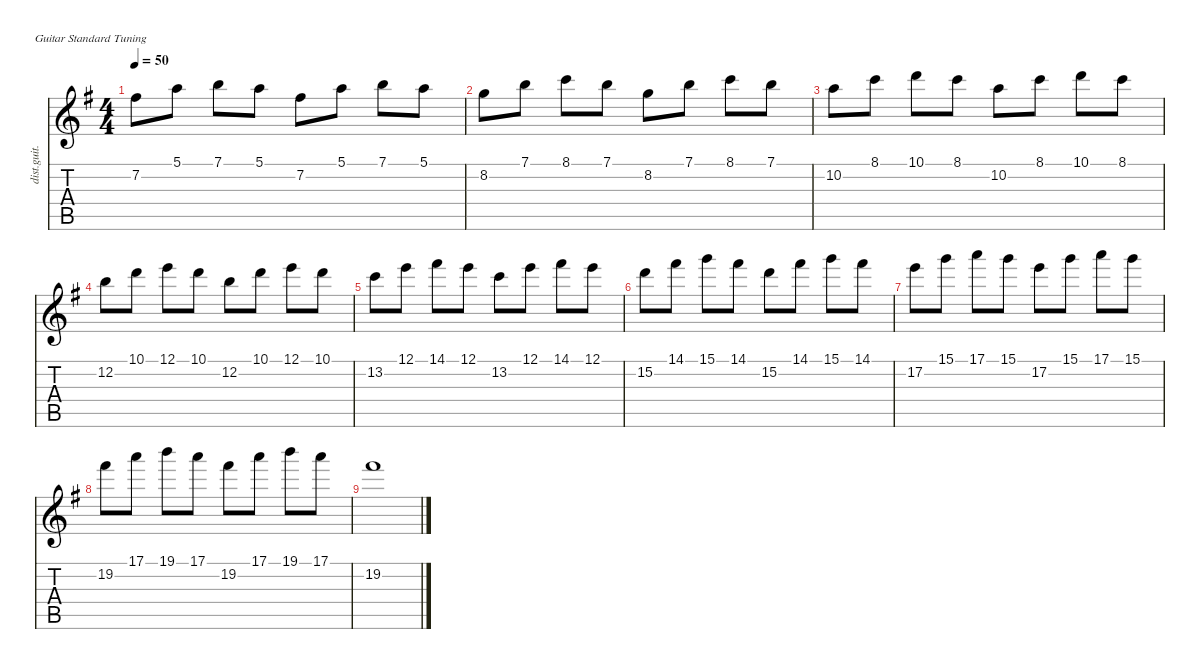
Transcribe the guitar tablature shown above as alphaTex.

\defaultSystemsLayout 4
\hideDynamics
\bracketExtendMode nobrackets
\track ("Distortion Guitar" "dist.guit.") {instrument distortionguitar}
\staff {score tabs}
\tuning (E4 B3 G3 D3 A2 E2)
\ts (4 4)
\tempo 50
\clef g2
\ks g
7.2{acc #}.8{dy mf instrument distortionguitar beam Down} 5.1{acc forcenatural}.8{beam Down} 7.1{acc forcenatural}.8{beam Down} 5.1{acc forcenatural}.8{beam Down} 7.2{acc #}.8{beam Down} 5.1{acc forcenatural}.8{beam Down} 7.1{acc forcenatural}.8{beam Down} 5.1{acc forcenatural}.8{beam Down} |
8.2{acc forcenatural}.8{beam Down} 7.1{acc forcenatural}.8{beam Down} 8.1{acc forcenatural}.8{beam Down} 7.1{acc forcenatural}.8{beam Down} 8.2{acc forcenatural}.8{beam Down} 7.1{acc forcenatural}.8{beam Down} 8.1{acc forcenatural}.8{beam Down} 7.1{acc forcenatural}.8{beam Down} |
10.2{acc forcenatural}.8{beam Down} 8.1{acc forcenatural}.8{beam Down} 10.1{acc forcenatural}.8{beam Down} 8.1{acc forcenatural}.8{beam Down} 10.2{acc forcenatural}.8{beam Down} 8.1{acc forcenatural}.8{beam Down} 10.1{acc forcenatural}.8{beam Down} 8.1{acc forcenatural}.8{beam Down} |
12.2{acc forcenatural}.8{beam Down} 10.1{acc forcenatural}.8{beam Down} 12.1{acc forcenatural}.8{beam Down} 10.1{acc forcenatural}.8{beam Down} 12.2{acc forcenatural}.8{beam Down} 10.1{acc forcenatural}.8{beam Down} 12.1{acc forcenatural}.8{beam Down} 10.1{acc forcenatural}.8{beam Down} |
13.2{acc forcenatural}.8{beam Down} 12.1{acc forcenatural}.8{beam Down} 14.1{acc #}.8{beam Down} 12.1{acc forcenatural}.8{beam Down} 13.2{acc forcenatural}.8{beam Down} 12.1{acc forcenatural}.8{beam Down} 14.1{acc #}.8{beam Down} 12.1{acc forcenatural}.8{beam Down} |
15.2{acc forcenatural}.8{beam Down} 14.1{acc #}.8{beam Down} 15.1{acc forcenatural}.8{beam Down} 14.1{acc #}.8{beam Down} 15.2{acc forcenatural}.8{beam Down} 14.1{acc #}.8{beam Down} 15.1{acc forcenatural}.8{beam Down} 14.1{acc #}.8{beam Down} |
17.2{acc forcenatural}.8{beam Down} 15.1{acc forcenatural}.8{beam Down} 17.1{acc forcenatural}.8{beam Down} 15.1{acc forcenatural}.8{beam Down} 17.2{acc forcenatural}.8{beam Down} 15.1{acc forcenatural}.8{beam Down} 17.1{acc forcenatural}.8{beam Down} 15.1{acc forcenatural}.8{beam Down} |
19.2{acc #}.8{beam Down} 17.1{acc forcenatural}.8{beam Down} 19.1{acc forcenatural}.8{beam Down} 17.1{acc forcenatural}.8{beam Down} 19.2{acc #}.8{beam Down} 17.1{acc forcenatural}.8{beam Down} 19.1{acc forcenatural}.8{beam Down} 17.1{acc forcenatural}.8{beam Down} |
19.2{acc #}.1{beam Down}
